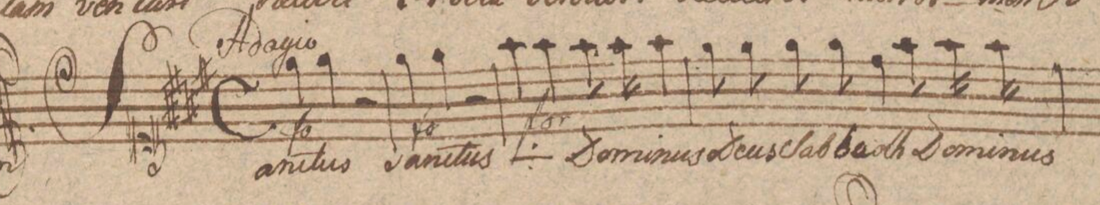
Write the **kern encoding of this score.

**kern	**text	**dynam
*I"Canto	*	*
*clefC1	*	*
*k[f#c#g#d#]	*	*
*met(c)	*	*
*M4/4	*	*
4ee\	San-	f
4ee\	-ctus	.
2r	.	.
=2	=2	=2
4ee\	san-	f
4ee\	-ctus	.
2r	.	.
=3	=3	=3
*	*ij	*
4ff#\	San-	f
4ff#\	-ctus	.
*8|right	*Xij	*
8.ff#\	Do-	.
*16\right	*	*
16ff#\	-mi-	.
4ff#\	-nus	.
=4	=4	=4
8ee\	De-	.
8ee\	-us	.
8ee\	Sab-	.
8ee\	-ba-	.
4dd#\	-oth	.
8ff#\	Do-	.
16ff#\	-mi-	.
16ff#\	-nus	.
=5	=5	=5
*-	*-	*-
